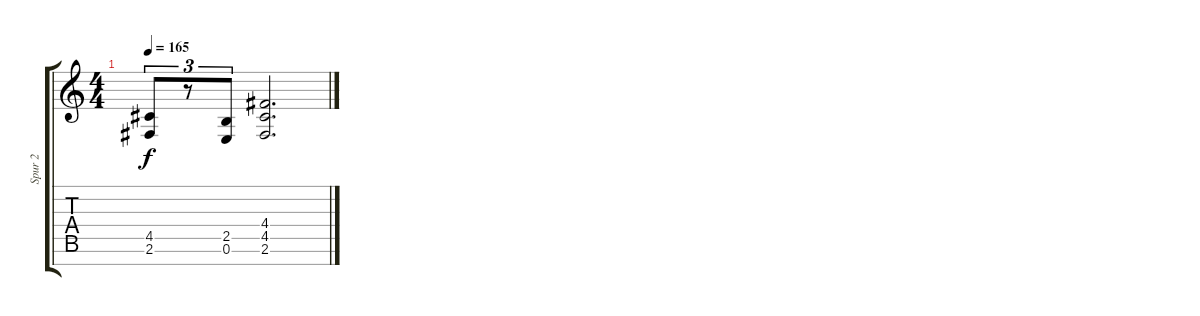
\track ("Spur 2" "Spur 2") {instrument overdrivenguitar}
\staff {score tabs}
\tuning (E4 B3 G3 D3 A2 E2 B1) {hide}
\ts (4 4)
\tempo 165
\clef g2
\ks c
(4.5 2.6).8{tu (3 2) dy f} r.8{tu (3 2)} (2.5 0.6).8{tu (3 2)} (4.4 4.5 2.6).2{d}
